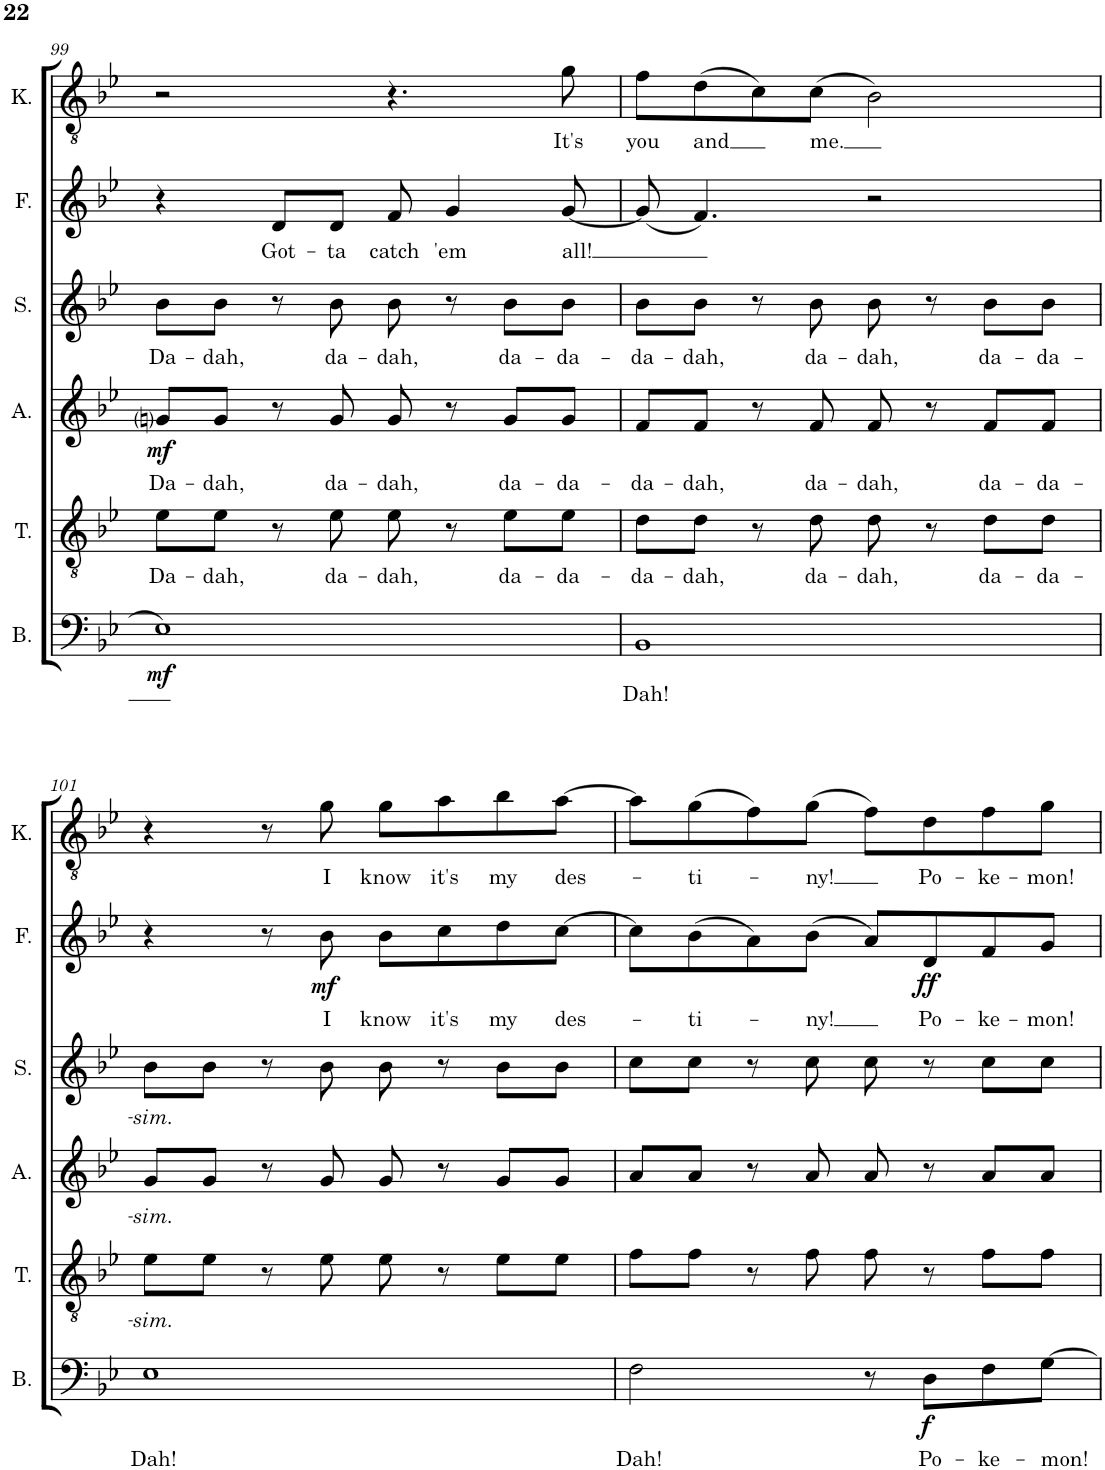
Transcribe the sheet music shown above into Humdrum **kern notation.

**kern	**text	**dynam	**kern	**text	**kern	**text	**dynam	**kern	**text	**kern	**text	**dynam	**kern	**text
*part6	*part6	*part6	*part5	*part5	*part4	*part4	*part4	*part3	*part3	*part2	*part2	*part2	*part1	*part1
*staff6	*staff6	*staff6	*staff5	*staff5	*staff4	*staff4	*staff4	*staff3	*staff3	*staff2	*staff2	*staff2	*staff1	*staff1
*I"Bass	*	*	*I"Tenor	*	*I"Alto	*	*	*I"Soprano	*	*I"Friend	*	*	*I"Ketchum	*
*I'B.	*	*	*I'T.	*	*I'A.	*	*	*I'S.	*	*I'F.	*	*	*I'K.	*
!!LO:PB:g=z
*clefF4	*	*	*clefGv2	*	*clefG2	*	*	*clefG2	*	*clefG2	*	*	*clefGv2	*
*k[b-e-]	*	*	*k[b-e-]	*	*k[b-e-]	*	*	*k[b-e-]	*	*k[b-e-]	*	*	*k[b-e-]	*
*M4/4	*	*	*M4/4	*	*M4/4	*	*	*M4/4	*	*M4/4	*	*	*M4/4	*
=99	=99	=99	=99	=99	=99	=99	=99	=99	=99	=99	=99	=99	=99	=99
!	!	!LO:DY:b	!	!LO:LY:b	!	!LO:LY:b	!LO:DY:b	!	!LO:LY:b	!	!	!	!	!
1E-	.	mf	8e-\L	Da-	8gni/L	Da-	mf	8b-\L	Da-	4r	.	.	2r	.
!	!	!	!	!LO:LY:b	!	!LO:LY:b	!	!	!LO:LY:b	!	!	!	!	!
.	.	.	8e-\J	-dah,	8g/J	-dah,	.	8b-\J	-dah,	.	.	.	.	.
!	!	!	!	!	!	!	!	!	!	!	!LO:LY:b	!	!	!
.	.	.	8r	.	8r	.	.	8r	.	8d/L	Got-	.	.	.
!	!	!	!	!LO:LY:b	!	!LO:LY:b	!	!	!LO:LY:b	!	!LO:LY:b	!	!	!
.	.	.	8e-\	da-	8g/	da-	.	8b-\	da-	8d/J	-ta	.	.	.
!	!	!	!	!LO:LY:b	!	!LO:LY:b	!	!	!LO:LY:b	!	!LO:LY:b	!	!	!
.	.	.	8e-\	-dah,	8g/	-dah,	.	8b-\	-dah,	8f/	catch	.	4.r	.
!	!	!	!	!	!	!	!	!	!	!	!LO:LY:b	!	!	!
.	.	.	8r	.	8r	.	.	8r	.	4g/	'em	.	.	.
!	!	!	!	!LO:LY:b	!	!LO:LY:b	!	!	!LO:LY:b	!	!	!	!	!
.	.	.	8e-\L	da-	8g/L	da-	.	8b-\L	da-	.	.	.	.	.
!	!	!	!	!LO:LY:b	!	!LO:LY:b	!	!	!LO:LY:b	!	!LO:LY:b	!	!	!LO:LY:b
.	.	.	8e-\J	-da-	8g/J	-da-	.	8b-\J	-da-	[8g/	all!	.	8g\	It's
=100	=100	=100	=100	=100	=100	=100	=100	=100	=100	=100	=100	=100	=100	=100
!	!LO:LY:b	!	!	!LO:LY:b	!	!LO:LY:b	!	!	!LO:LY:b	!	!	!	!	!LO:LY:b
1BB-	Dah!	.	8d\L	-da-	8f/L	-da-	.	8b-\L	-da-	(8g/]	.	.	8f\L	you
!	!	!	!	!LO:LY:b	!	!LO:LY:b	!	!	!LO:LY:b	!	!	!	!	!LO:LY:b
.	.	.	8d\J	-dah,	8f/J	-dah,	.	8b-\J	-dah,	4.f/)	.	.	(8d\	and
.	.	.	8r	.	8r	.	.	8r	.	.	.	.	8c\)	.
!	!	!	!	!LO:LY:b	!	!LO:LY:b	!	!	!LO:LY:b	!	!	!	!	!LO:LY:b
.	.	.	8d\	da-	8f/	da-	.	8b-\	da-	.	.	.	(8c\J	me.
!	!	!	!	!LO:LY:b	!	!LO:LY:b	!	!	!LO:LY:b	!	!	!	!	!
.	.	.	8d\	-dah,	8f/	-dah,	.	8b-\	-dah,	2r	.	.	2B-\)	.
.	.	.	8r	.	8r	.	.	8r	.	.	.	.	.	.
!	!	!	!	!LO:LY:b	!	!LO:LY:b	!	!	!LO:LY:b	!	!	!	!	!
.	.	.	8d\L	da-	8f/L	da-	.	8b-\L	da-	.	.	.	.	.
!	!	!	!	!LO:LY:b	!	!LO:LY:b	!	!	!LO:LY:b	!	!	!	!	!
.	.	.	8d\J	-da-	8f/J	-da-	.	8b-\J	-da-	.	.	.	.	.
!!LO:LB:g=z
=101	=101	=101	=101	=101	=101	=101	=101	=101	=101	=101	=101	=101	=101	=101
!	!LO:LY:b	!	!	!LO:LY:b	!	!LO:LY:b	!	!	!LO:LY:b	!	!	!	!	!
1E-	Dah!	.	8e-\L	-sim.	8g/L	-sim.	.	8b-\L	-sim.	4r	.	.	4r	.
.	.	.	8e-\J	.	8g/J	.	.	8b-\J	.	.	.	.	.	.
.	.	.	8r	.	8r	.	.	8r	.	8r	.	.	8r	.
!	!	!	!	!	!	!	!	!	!	!	!LO:LY:b	!LO:DY:b	!	!LO:LY:b
.	.	.	8e-\	.	8g/	.	.	8b-\	.	8b-\	I	mf	8g\	I
!	!	!	!	!	!	!	!	!	!	!	!LO:LY:b	!	!	!LO:LY:b
.	.	.	8e-\	.	8g/	.	.	8b-\	.	8b-\L	know	.	8g\L	know
!	!	!	!	!	!	!	!	!	!	!	!LO:LY:b	!	!	!LO:LY:b
.	.	.	8r	.	8r	.	.	8r	.	8cc\	it's	.	8a\	it's
!	!	!	!	!	!	!	!	!	!	!	!LO:LY:b	!	!	!LO:LY:b
.	.	.	8e-\L	.	8g/L	.	.	8b-\L	.	8dd\	my	.	8b-\	my
!	!	!	!	!	!	!	!	!	!	!	!LO:LY:b	!	!	!LO:LY:b
.	.	.	8e-\J	.	8g/J	.	.	8b-\J	.	[8cc\J	-des-	.	[8a\J	-des-
=102	=102	=102	=102	=102	=102	=102	=102	=102	=102	=102	=102	=102	=102	=102
!	!LO:LY:b	!	!	!	!	!	!	!	!	!	!	!	!	!
2F\	Dah!	.	8f\L	.	8a/L	.	.	8cc\L	.	8cc\L]	.	.	8a\L]	.
!	!	!	!	!	!	!	!	!	!	!	!LO:LY:b	!	!	!LO:LY:b
.	.	.	8f\J	.	8a/J	.	.	8cc\J	.	(8b-\	-ti-	.	(8g\	-ti-
.	.	.	8r	.	8r	.	.	8r	.	8a\)	.	.	8f\)	.
!	!	!	!	!	!	!	!	!	!	!	!LO:LY:b	!	!	!LO:LY:b
.	.	.	8f\	.	8a/	.	.	8cc\	.	(8b-\J	-ny!	.	(8g\J	-ny!
8r	.	.	8f\	.	8a/	.	.	8cc\	.	8a/L)	.	.	8f\L)	.
!	!LO:LY:b	!LO:DY:b	!	!	!	!	!	!	!	!	!LO:LY:b	!LO:DY:b	!	!LO:LY:b
8D\L	Po-	f	8r	.	8r	.	.	8r	.	8d/	Po-	ff	8d\	Po-
!	!LO:LY:b	!	!	!	!	!	!	!	!	!	!LO:LY:b	!	!	!LO:LY:b
8F\	-ke-	.	8f\L	.	8a/L	.	.	8cc\L	.	8f/	-ke-	.	8f\	-ke-
!	!LO:LY:b	!	!	!	!	!	!	!	!	!	!LO:LY:b	!	!	!LO:LY:b
[8G\J	-mon!	.	8f\J	.	8a/J	.	.	8cc\J	.	8g/J	-mon!	.	8g\J	-mon!
=	=	=	=	=	=	=	=	=	=	=	=	=	=	=
*-	*-	*-	*-	*-	*-	*-	*-	*-	*-	*-	*-	*-	*-	*-
